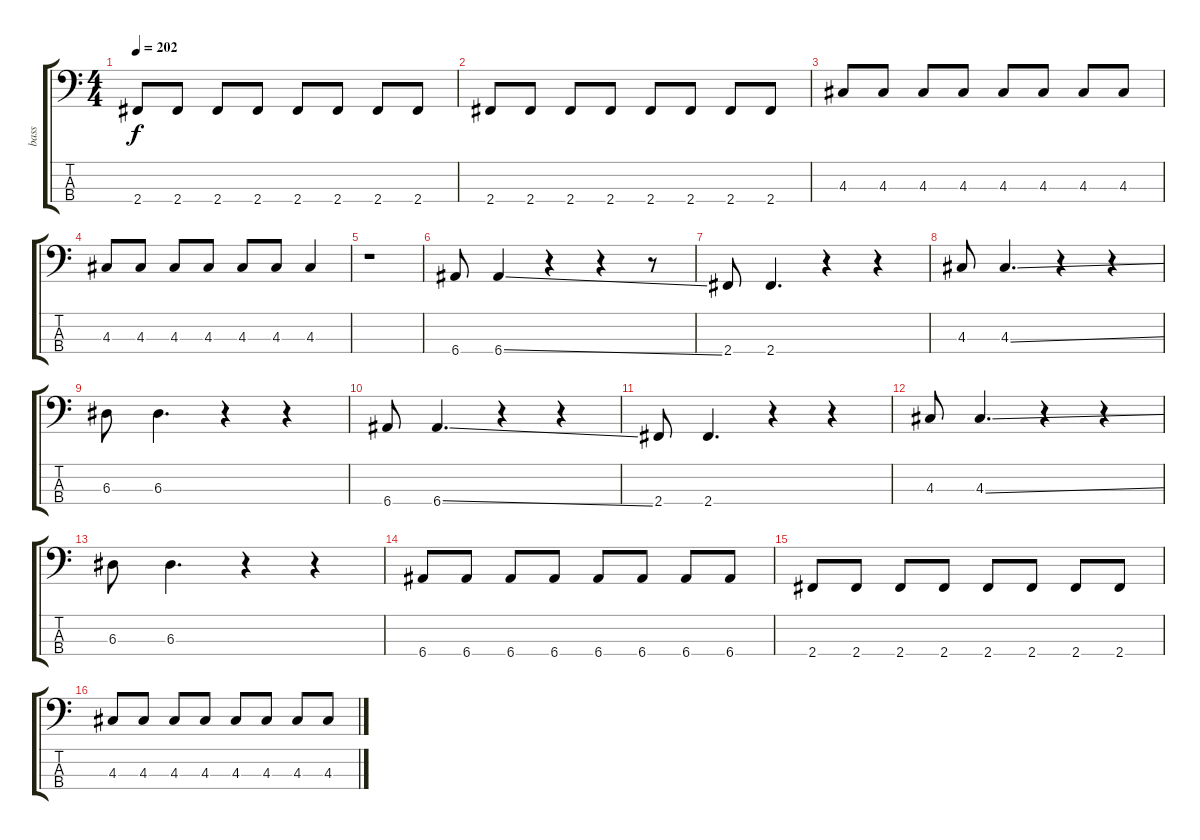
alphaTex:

\track ("bass" "bass") {instrument electricbasspick}
\staff {score tabs}
\tuning (G2 D2 A1 E1) {hide}
\ts (4 4)
\tempo 202
\clef f4
\ks c
2.4.8{dy f} 2.4.8 2.4.8 2.4.8 2.4.8 2.4.8 2.4.8 2.4.8 |
2.4.8 2.4.8 2.4.8 2.4.8 2.4.8 2.4.8 2.4.8 2.4.8 |
4.3.8 4.3.8 4.3.8 4.3.8 4.3.8 4.3.8 4.3.8 4.3.8 |
4.3.8 4.3.8 4.3.8 4.3.8 4.3.8 4.3.8 4.3.4 |
r.1 |
6.4.8 6.4{ss}.4 r.4 r.4 r.8 |
2.4.8 2.4.4{d} r.4 r.4 |
4.3.8 4.3{ss}.4{d} r.4 r.4 |
6.3.8 6.3.4{d} r.4 r.4 |
6.4.8 6.4{ss}.4{d} r.4 r.4 |
2.4.8 2.4.4{d} r.4 r.4 |
4.3.8 4.3{ss}.4{d} r.4 r.4 |
6.3.8 6.3.4{d} r.4 r.4 |
6.4.8 6.4.8 6.4.8 6.4.8 6.4.8 6.4.8 6.4.8 6.4.8 |
2.4.8 2.4.8 2.4.8 2.4.8 2.4.8 2.4.8 2.4.8 2.4.8 |
4.3.8 4.3.8 4.3.8 4.3.8 4.3.8 4.3.8 4.3.8 4.3.8
